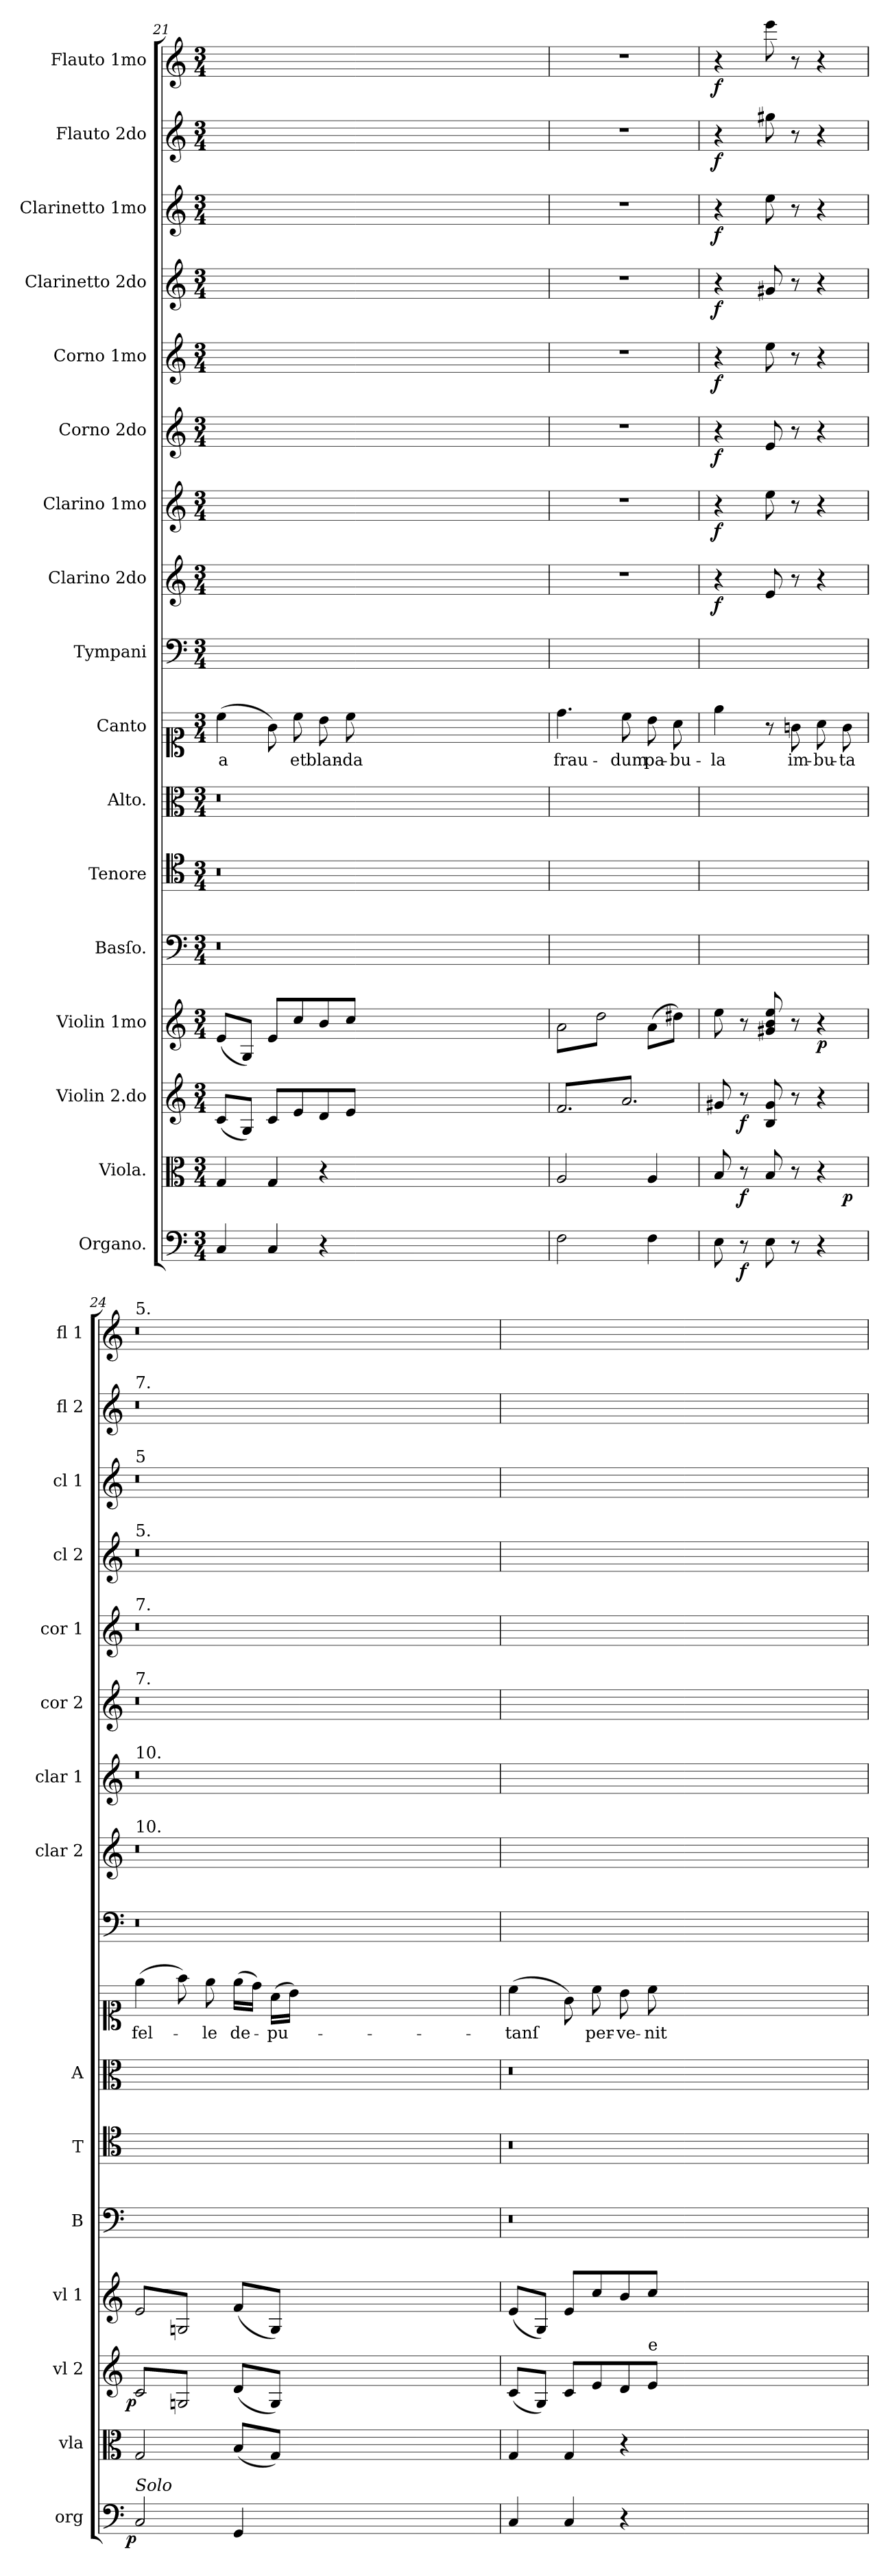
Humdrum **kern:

**kern	**dynam	**kern	**dynam	**kern	**dynam	**kern	**dynam	**kern	**kern	**kern	**kern	**text	**kern	**kern	**dynam	**kern	**dynam	**kern	**dynam	**kern	**dynam	**kern	**dynam	**kern	**dynam	**kern	**dynam	**kern	**dynam
*part17	*part17	*part16	*part16	*part15	*part15	*part14	*part14	*part13	*part12	*part11	*part10	*part10	*part9	*part8	*part8	*part7	*part7	*part6	*part6	*part5	*part5	*part4	*part4	*part3	*part3	*part2	*part2	*part1	*part1
*staff17	*staff17	*staff16	*staff16	*staff15	*staff15	*staff14	*staff14	*staff13	*staff12	*staff11	*staff10	*staff10	*staff9	*staff8	*staff8	*staff7	*staff7	*staff6	*staff6	*staff5	*staff5	*staff4	*staff4	*staff3	*staff3	*staff2	*staff2	*staff1	*staff1
*I"Organo.	*	*I"Viola.	*	*I"Violin 2.do	*	*I"Violin 1mo	*	*I"Basſo.	*I"Tenore	*I"Alto.	*I"Canto	*	*I"Tympani	*I"Clarino 2do	*	*I"Clarino 1mo	*	*I"Corno 2do	*	*I"Corno 1mo	*	*I"Clarinetto 2do	*	*I"Clarinetto 1mo	*	*I"Flauto 2do	*	*I"Flauto 1mo	*
*I'org	*	*I'vla	*	*I'vl 2	*	*I'vl 1	*	*I'B	*I'T	*I'A	*	*	*	*I'clar 2	*	*I'clar 1	*	*I'cor 2	*	*I'cor 1	*	*I'cl 2	*	*I'cl 1	*	*I'fl 2	*	*I'fl 1	*
*clefF4	*	*clefC3	*	*clefG2	*	*clefG2	*	*clefF4	*clefC4	*clefC3	*clefC1	*	*clefF4	*clefG2	*	*clefG2	*	*clefG2	*	*clefG2	*	*clefG2	*	*clefG2	*	*clefG2	*	*clefG2	*
*k[]	*	*k[]	*	*k[]	*	*k[]	*	*k[]	*k[]	*k[]	*k[]	*	*k[]	*k[]	*	*k[]	*	*k[]	*	*k[]	*	*k[]	*	*k[]	*	*k[]	*	*k[]	*
*C:	*	*C:	*	*C:	*	*C:	*	*C:	*C:	*C:	*C:	*	*C:	*C:	*	*C:	*	*C:	*	*C:	*	*C:	*	*C:	*	*C:	*	*C:	*
*M3/4	*	*M3/4	*	*M3/4	*	*M3/4	*	*M3/4	*M3/4	*M3/4	*M3/4	*	*M3/4	*M3/4	*	*M3/4	*	*M3/4	*	*M3/4	*	*M3/4	*	*M3/4	*	*M3/4	*	*M3/4	*
=21	=21	=21	=21	=21	=21	=21	=21	=21	=21	=21	=21	=21	=21	=21	=21	=21	=21	=21	=21	=21	=21	=21	=21	=21	=21	=21	=21	=21	=21
4C/	.	4G/	.	(>8c/L	.	(8e/L	.	0.r	0.r	0.r	(4cc\	-a	0.ryy	0.ryy	.	0.ryy	.	0.ryy	.	0.ryy	.	0.ryy	.	0.ryy	.	0.ryy	.	0.ryy	.
.	.	.	.	8G/J)	.	8G/J)	.	.	.	.	.	.	.	.	.	.	.	.	.	.	.	.	.	.	.	.	.	.	.
4C/	.	4G/	.	8c/L	.	8e/L	.	.	.	.	8g\)	.	.	.	.	.	.	.	.	.	.	.	.	.	.	.	.	.	.
.	.	.	.	8e/	.	8cc/	.	.	.	.	8cc\	et	.	.	.	.	.	.	.	.	.	.	.	.	.	.	.	.	.
4r	.	4r	.	8d/	.	8b/	.	.	.	.	8b\	blan-	.	.	.	.	.	.	.	.	.	.	.	.	.	.	.	.	.
.	.	.	.	8e/J	.	8cc/J	.	.	.	.	8cc\	-da	.	.	.	.	.	.	.	.	.	.	.	.	.	.	.	.	.
0ryy	.	0ryy	.	0ryy	.	0ryy	.	.	.	.	0ryy	.	.	.	.	.	.	.	.	.	.	.	.	.	.	.	.	.	.
4ryy	.	4ryy	.	4ryy	.	4ryy	.	.	.	.	4ryy	.	.	.	.	.	.	.	.	.	.	.	.	.	.	.	.	.	.
=22	=22	=22	=22	=22	=22	=22	=22	=22	=22	=22	=22	=22	=22	=22	=22	=22	=22	=22	=22	=22	=22	=22	=22	=22	=22	=22	=22	=22	=22
*	*	*	*	*tremolo	*	*	*	*	*	*	*	*	*	*	*	*	*	*	*	*	*	*	*	*	*	*	*	*	*
*	*	*	*	*	*	*tremolo	*	*	*	*	*	*	*	*	*	*	*	*	*	*	*	*	*	*	*	*	*	*	*
2F\	.	2A/	.	(8f/L	.	(8a\L	.	2.ryy	2.ryy	2.ryy	4.dd\	frau-	2.ryy	2.r	.	2.r	.	2.r	.	2.r	.	2.r	.	2.r	.	2.r	.	2.r	.
.	.	.	.	8a/)	.	8dd\)	.	.	.	.	.	.	.	.	.	.	.	.	.	.	.	.	.	.	.	.	.	.	.
.	.	.	.	8f/	.	8a\	.	.	.	.	.	.	.	.	.	.	.	.	.	.	.	.	.	.	.	.	.	.	.
.	.	.	.	8a/)	.	8dd\)J	.	.	.	.	8cc\	-dum	.	.	.	.	.	.	.	.	.	.	.	.	.	.	.	.	.
*	*	*	*	*	*	*Xtremolo	*	*	*	*	*	*	*	*	*	*	*	*	*	*	*	*	*	*	*	*	*	*	*
4F\	.	4A/	.	8f/	.	(8a\L	.	.	.	.	8b\	pa-	.	.	.	.	.	.	.	.	.	.	.	.	.	.	.	.	.
.	.	.	.	8a/)J	.	8dd#X\J)	.	.	.	.	8a\	-bu-	.	.	.	.	.	.	.	.	.	.	.	.	.	.	.	.	.
*	*	*	*	*Xtremolo	*	*	*	*	*	*	*	*	*	*	*	*	*	*	*	*	*	*	*	*	*	*	*	*	*
=23	=23	=23	=23	=23	=23	=23	=23	=23	=23	=23	=23	=23	=23	=23	=23	=23	=23	=23	=23	=23	=23	=23	=23	=23	=23	=23	=23	=23	=23
*	*	*^	*	*	*	*	*	*	*	*	*	*	*	*	*	*	*	*	*	*	*	*	*	*	*	*	*	*	*
8E\	.	8B/	2ryy	.	8g#X/	.	8ee\	.	2.ryy	2.ryy	2.ryy	4ee\	-la	2.ryy	4r	f	4r	f	4r	f	4r	f	4r	f	4r	f	4r	f	4r	f
8r	f	8r	.	f	8r	f	8r	.	.	.	.	.	.	.	.	.	.	.	.	.	.	.	.	.	.	.	.	.	.	.
8E\	.	8B/	.	.	8B/ 8g#/	.	8g#X/ 8b/ 8ee/	fr&colon;	.	.	.	8r	.	.	8e/	.	8ee\	.	8e/	.	8ee\	.	8g#X/	.	8ee\	.	8gg#X\	.	8eee\	.
8r	.	8r	.	.	8r	.	8r	.	.	.	.	8gn\	im-	.	8r	.	8r	.	8r	.	8r	.	8r	.	8r	.	8r	.	8r	.
4r	.	4r	8ryy	.	4r	.	4r	p	.	.	.	8a\	-bu-	.	4r	.	4r	.	4r	.	4r	.	4r	.	4r	.	4r	.	4r	.
.	.	.	8ryy	p.	.	.	.	.	.	.	.	8g\	-ta	.	.	.	.	.	.	.	.	.	.	.	.	.	.	.	.	.
=24	=24	=24	=24	=24	=24	=24	=24	=24	=24	=24	=24	=24	=24	=24	=24	=24	=24	=24	=24	=24	=24	=24	=24	=24	=24	=24	=24	=24	=24	=24
!	!	!	!	!	!	!	!	!	!	!	!	!	!	!	!	!	!	!	!	!	!	!	!	!	!	!	!	!	!LO:TX:a:t=5.	!
!	!	!	!	!	!	!	!	!	!	!	!	!	!	!	!	!	!	!	!	!	!	!	!	!	!	!	!LO:TX:a:t=7.	!	!	!
!	!	!	!	!	!	!	!	!	!	!	!	!	!	!	!	!	!	!	!	!	!	!	!	!	!LO:TX:a:t=5	!	!	!	!	!
!	!	!	!	!	!	!	!	!	!	!	!	!	!	!	!	!	!	!	!	!	!	!	!LO:TX:a:t=5.	!	!	!	!	!	!	!
!	!	!	!	!	!	!	!	!	!	!	!	!	!	!	!	!	!	!	!	!	!LO:TX:a:t=7.	!	!	!	!	!	!	!	!	!
!	!	!	!	!	!	!	!	!	!	!	!	!	!	!	!	!	!	!	!LO:TX:a:t=7.	!	!	!	!	!	!	!	!	!	!	!
!	!	!	!	!	!	!	!	!	!	!	!	!	!	!	!	!	!LO:TX:a:t=10.	!	!	!	!	!	!	!	!	!	!	!	!	!
!	!	!	!	!	!	!	!	!	!	!	!	!	!	!	!LO:TX:a:t=10.	!	!	!	!	!	!	!	!	!	!	!	!	!	!	!
!LO:TX:a:i:t=Solo	!	!	!	!	!	!	!	!	!	!	!	!	!	!	!	!	!	!	!	!	!	!	!	!	!	!	!	!	!	!
!	!LO:DY:rj	!	!	!	!	!LO:DY:rj	!	!	!	!	!	!	!	!	!	!	!	!	!	!	!	!	!	!	!	!	!	!	!	!
*	*	*v	*v	*	*	*	*	*	*	*	*	*	*	*	*	*	*	*	*	*	*	*	*	*	*	*	*	*	*	*
*	*	*	*	*tremolo	*	*	*	*	*	*	*	*	*	*	*	*	*	*	*	*	*	*	*	*	*	*	*	*	*
*	*	*	*	*	*	*tremolo	*	*	*	*	*	*	*	*	*	*	*	*	*	*	*	*	*	*	*	*	*	*	*
2C/	p	2G/	.	(8c/L	p	(>8e/L	.	0.ryy	0.ryy	0.ryy	(4ee\	fel-	0.r	0.r	.	0.r	.	0.r	.	0.r	.	0.r	.	0.r	.	0.r	.	0.r	.
.	.	.	.	8Gn/)	.	8Gn/)	.	.	.	.	.	.	.	.	.	.	.	.	.	.	.	.	.	.	.	.	.	.	.
.	.	.	.	8c/	.	8e/	.	.	.	.	8ff\)	.	.	.	.	.	.	.	.	.	.	.	.	.	.	.	.	.	.
.	.	.	.	8Gn/)J	.	8Gn/)J	.	.	.	.	8ee\	-le	.	.	.	.	.	.	.	.	.	.	.	.	.	.	.	.	.
*	*	*	*	*	*	*Xtremolo	*	*	*	*	*	*	*	*	*	*	*	*	*	*	*	*	*	*	*	*	*	*	*
*	*	*	*	*Xtremolo	*	*	*	*	*	*	*	*	*	*	*	*	*	*	*	*	*	*	*	*	*	*	*	*	*
4GG/	.	(8B/L	.	(>8d/L	.	(8f/L	.	.	.	.	(16ee\LL	de-	.	.	.	.	.	.	.	.	.	.	.	.	.	.	.	.	.
.	.	.	.	.	.	.	.	.	.	.	16dd\JJ)	.	.	.	.	.	.	.	.	.	.	.	.	.	.	.	.	.	.
.	.	8G/J)	.	8G/J)	.	8G/J)	.	.	.	.	(16a\LL	-pu-	.	.	.	.	.	.	.	.	.	.	.	.	.	.	.	.	.
.	.	.	.	.	.	.	.	.	.	.	16b\JJ)	.	.	.	.	.	.	.	.	.	.	.	.	.	.	.	.	.	.
0ryy	.	0ryy	.	0ryy	.	0ryy	.	.	.	.	0ryy	.	.	.	.	.	.	.	.	.	.	.	.	.	.	.	.	.	.
4ryy	.	4ryy	.	4ryy	.	4ryy	.	.	.	.	4ryy	.	.	.	.	.	.	.	.	.	.	.	.	.	.	.	.	.	.
=25	=25	=25	=25	=25	=25	=25	=25	=25	=25	=25	=25	=25	=25	=25	=25	=25	=25	=25	=25	=25	=25	=25	=25	=25	=25	=25	=25	=25	=25
4C/	.	4G/	.	(8c/L	.	(8e/L	.	0.r	0.r	0.r	(4cc\	-tanſ	0.ryy	0.ryy	.	0.ryy	.	0.ryy	.	0.ryy	.	0.ryy	.	0.ryy	.	0.ryy	.	0.ryy	.
.	.	.	.	8G/J)	.	8G/J)	.	.	.	.	.	.	.	.	.	.	.	.	.	.	.	.	.	.	.	.	.	.	.
4C/	.	4G/	.	8c/L	.	8e/L	.	.	.	.	8g\)	.	.	.	.	.	.	.	.	.	.	.	.	.	.	.	.	.	.
.	.	.	.	8e/	.	8cc/	.	.	.	.	8cc\	per-	.	.	.	.	.	.	.	.	.	.	.	.	.	.	.	.	.
4r	.	4r	.	8d/	.	8b/	.	.	.	.	8b\	-ve-	.	.	.	.	.	.	.	.	.	.	.	.	.	.	.	.	.
!	!	!	!	!LO:TX:a:t=e	!	!	!	!	!	!	!	!	!	!	!	!	!	!	!	!	!	!	!	!	!	!	!	!	!
.	.	.	.	8e/J	.	8cc/J	.	.	.	.	8cc\	-nit	.	.	.	.	.	.	.	.	.	.	.	.	.	.	.	.	.
0ryy	.	0ryy	.	0ryy	.	0ryy	.	.	.	.	0ryy	.	.	.	.	.	.	.	.	.	.	.	.	.	.	.	.	.	.
4ryy	.	4ryy	.	4ryy	.	4ryy	.	.	.	.	4ryy	.	.	.	.	.	.	.	.	.	.	.	.	.	.	.	.	.	.
=	=	=	=	=	=	=	=	=	=	=	=	=	=	=	=	=	=	=	=	=	=	=	=	=	=	=	=	=	=
*-	*-	*-	*-	*-	*-	*-	*-	*-	*-	*-	*-	*-	*-	*-	*-	*-	*-	*-	*-	*-	*-	*-	*-	*-	*-	*-	*-	*-	*-
